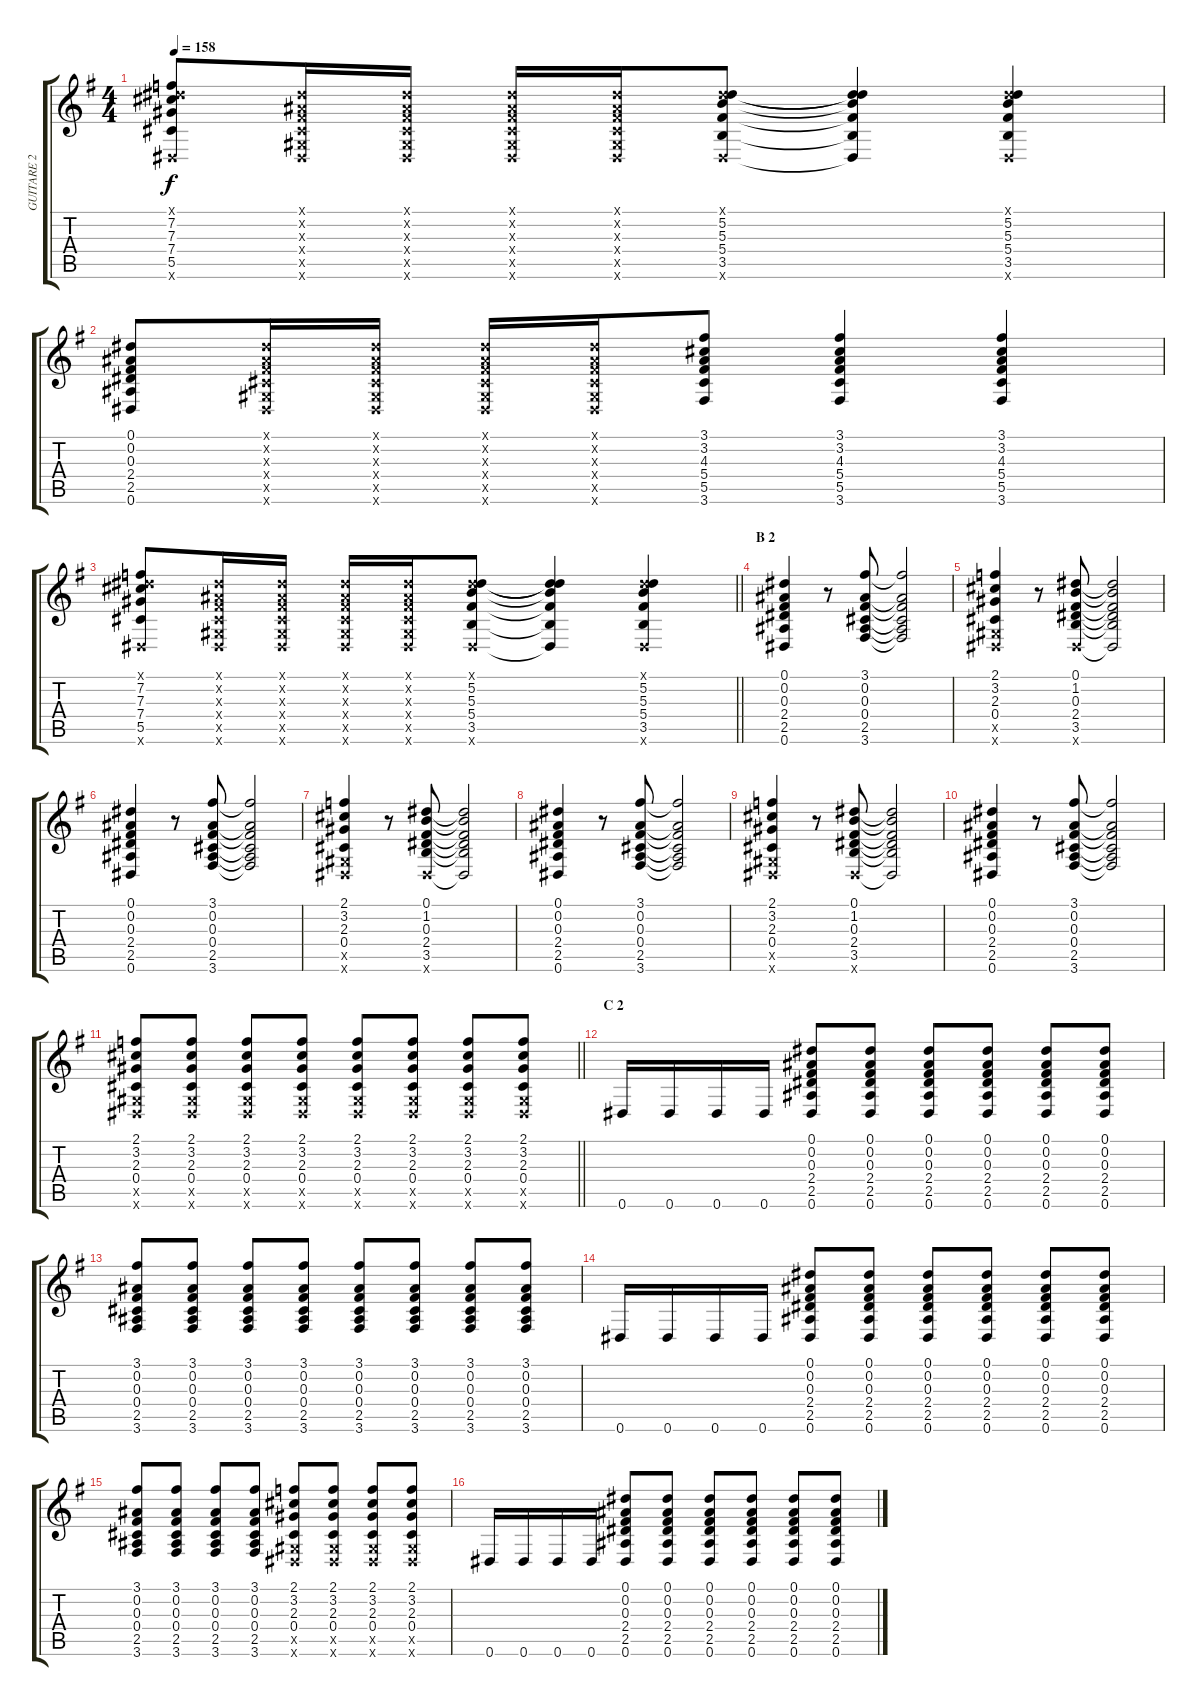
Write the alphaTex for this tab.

\track ("GUITARE 2" "GUITARE 2") {instrument electricguitarclean}
\staff {score tabs}
\tuning (Eb4 Bb3 Gb3 Db3 Ab2 Eb2) {hide}
\ts (4 4)
\tempo 158
\clef g2
\ks g
(0.1{x} 7.2 7.3 7.4 5.5 0.6{x}).8{dy f} (0.1{x} 0.2{x} 0.3{x} 0.4{x} 0.5{x} 0.6{x}).16 (0.1{x} 0.2{x} 0.3{x} 0.4{x} 0.5{x} 0.6{x}).16 (0.1{x} 0.2{x} 0.3{x} 0.4{x} 0.5{x} 0.6{x}).16 (0.1{x} 0.2{x} 0.3{x} 0.4{x} 0.5{x} 0.6{x}).16 (0.1{x} 5.2 5.3 5.4 3.5 0.6{x}).8 (0.1{t} 5.2{t} 5.3{t} 5.4{t} 3.5{t} 0.6{t}).4 (0.1{x} 5.2 5.3 5.4 3.5 0.6{x}).4 |
(0.1 0.2 0.3 2.4 2.5 0.6).8 (0.1{x} 0.2{x} 0.3{x} 0.4{x} 0.5{x} 0.6{x}).16 (0.1{x} 0.2{x} 0.3{x} 0.4{x} 0.5{x} 0.6{x}).16 (0.1{x} 0.2{x} 0.3{x} 0.4{x} 0.5{x} 0.6{x}).16 (0.1{x} 0.2{x} 0.3{x} 0.4{x} 0.5{x} 0.6{x}).16 (3.1 3.2 4.3 5.4 5.5 3.6).8 (3.1 3.2 4.3 5.4 5.5 3.6).4 (3.1 3.2 4.3 5.4 5.5 3.6).4 |
\barLineRight lightlight
(0.1{x} 7.2 7.3 7.4 5.5 0.6{x}).8 (0.1{x} 0.2{x} 0.3{x} 0.4{x} 0.5{x} 0.6{x}).16 (0.1{x} 0.2{x} 0.3{x} 0.4{x} 0.5{x} 0.6{x}).16 (0.1{x} 0.2{x} 0.3{x} 0.4{x} 0.5{x} 0.6{x}).16 (0.1{x} 0.2{x} 0.3{x} 0.4{x} 0.5{x} 0.6{x}).16 (0.1{x} 5.2 5.3 5.4 3.5 0.6{x}).8 (0.1{t} 5.2{t} 5.3{t} 5.4{t} 3.5{t} 0.6{t}).4 (0.1{x} 5.2 5.3 5.4 3.5 0.6{x}).4 |
\section ("" "B 2")
(0.1 0.2 0.3 2.4 2.5 0.6).4{volume 10 instrument electricguitarclean} r.8 (3.1 0.2 0.3 0.4 2.5 3.6).8 (3.1{t} 0.2{t} 0.3{t} 0.4{t} 2.5{t} 3.6{t}).2 |
(2.1 3.2 2.3 0.4 0.5{x} 0.6{x}).4 r.8 (0.1 1.2 0.3 2.4 3.5 0.6{x}).8 (0.1{t} 1.2{t} 0.3{t} 2.4{t} 3.5{t} 0.6{t}).2 |
(0.1 0.2 0.3 2.4 2.5 0.6).4 r.8 (3.1 0.2 0.3 0.4 2.5 3.6).8 (3.1{t} 0.2{t} 0.3{t} 0.4{t} 2.5{t} 3.6{t}).2 |
(2.1 3.2 2.3 0.4 0.5{x} 0.6{x}).4 r.8 (0.1 1.2 0.3 2.4 3.5 0.6{x}).8 (0.1{t} 1.2{t} 0.3{t} 2.4{t} 3.5{t} 0.6{t}).2 |
(0.1 0.2 0.3 2.4 2.5 0.6).4 r.8 (3.1 0.2 0.3 0.4 2.5 3.6).8 (3.1{t} 0.2{t} 0.3{t} 0.4{t} 2.5{t} 3.6{t}).2 |
(2.1 3.2 2.3 0.4 0.5{x} 0.6{x}).4 r.8 (0.1 1.2 0.3 2.4 3.5 0.6{x}).8 (0.1{t} 1.2{t} 0.3{t} 2.4{t} 3.5{t} 0.6{t}).2 |
(0.1 0.2 0.3 2.4 2.5 0.6).4 r.8 (3.1 0.2 0.3 0.4 2.5 3.6).8 (3.1{t} 0.2{t} 0.3{t} 0.4{t} 2.5{t} 3.6{t}).2 |
\barLineRight lightlight
(2.1 3.2 2.3 0.4 0.5{x} 0.6{x}).8{volume 10 instrument distortionguitar} (2.1 3.2 2.3 0.4 0.5{x} 0.6{x}).8 (2.1 3.2 2.3 0.4 0.5{x} 0.6{x}).8 (2.1 3.2 2.3 0.4 0.5{x} 0.6{x}).8 (2.1 3.2 2.3 0.4 0.5{x} 0.6{x}).8 (2.1 3.2 2.3 0.4 0.5{x} 0.6{x}).8 (2.1 3.2 2.3 0.4 0.5{x} 0.6{x}).8 (2.1 3.2 2.3 0.4 0.5{x} 0.6{x}).8 |
\section ("" "C 2")
0.6.16 0.6.16 0.6.16 0.6.16 (0.1 0.2 0.3 2.4 2.5 0.6).8 (0.1 0.2 0.3 2.4 2.5 0.6).8 (0.1 0.2 0.3 2.4 2.5 0.6).8 (0.1 0.2 0.3 2.4 2.5 0.6).8 (0.1 0.2 0.3 2.4 2.5 0.6).8 (0.1 0.2 0.3 2.4 2.5 0.6).8 |
(3.1 0.2 0.3 0.4 2.5 3.6).8 (3.1 0.2 0.3 0.4 2.5 3.6).8 (3.1 0.2 0.3 0.4 2.5 3.6).8 (3.1 0.2 0.3 0.4 2.5 3.6).8 (3.1 0.2 0.3 0.4 2.5 3.6).8 (3.1 0.2 0.3 0.4 2.5 3.6).8 (3.1 0.2 0.3 0.4 2.5 3.6).8 (3.1 0.2 0.3 0.4 2.5 3.6).8 |
0.6.16 0.6.16 0.6.16 0.6.16 (0.1 0.2 0.3 2.4 2.5 0.6).8 (0.1 0.2 0.3 2.4 2.5 0.6).8 (0.1 0.2 0.3 2.4 2.5 0.6).8 (0.1 0.2 0.3 2.4 2.5 0.6).8 (0.1 0.2 0.3 2.4 2.5 0.6).8 (0.1 0.2 0.3 2.4 2.5 0.6).8 |
(3.1 0.2 0.3 0.4 2.5 3.6).8 (3.1 0.2 0.3 0.4 2.5 3.6).8 (3.1 0.2 0.3 0.4 2.5 3.6).8 (3.1 0.2 0.3 0.4 2.5 3.6).8 (2.1 3.2 2.3 0.4 0.5{x} 0.6{x}).8 (2.1 3.2 2.3 0.4 0.5{x} 0.6{x}).8 (2.1 3.2 2.3 0.4 0.5{x} 0.6{x}).8 (2.1 3.2 2.3 0.4 0.5{x} 0.6{x}).8 |
0.6.16 0.6.16 0.6.16 0.6.16 (0.1 0.2 0.3 2.4 2.5 0.6).8 (0.1 0.2 0.3 2.4 2.5 0.6).8 (0.1 0.2 0.3 2.4 2.5 0.6).8 (0.1 0.2 0.3 2.4 2.5 0.6).8 (0.1 0.2 0.3 2.4 2.5 0.6).8 (0.1 0.2 0.3 2.4 2.5 0.6).8
